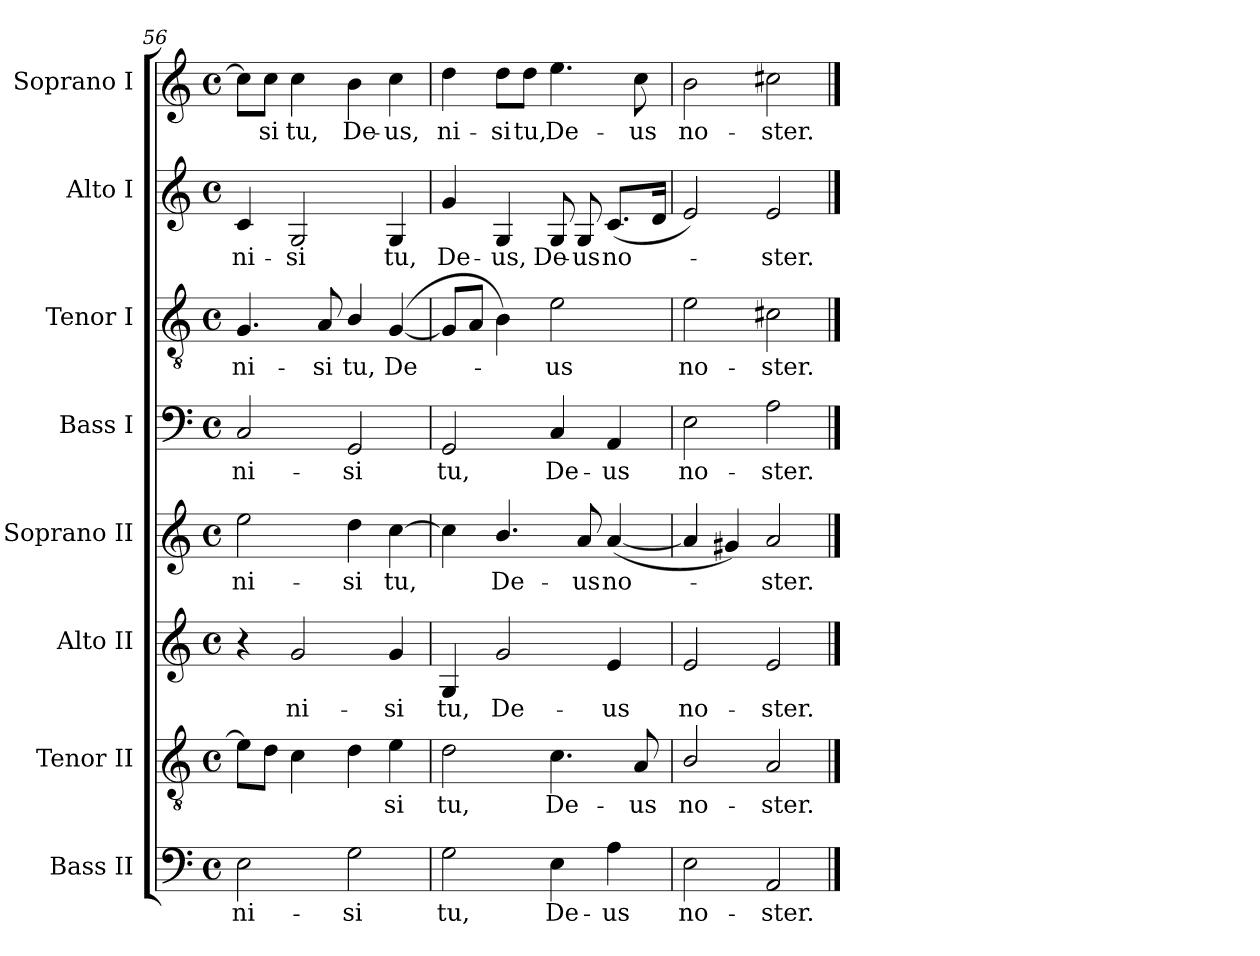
**kern	**text	**kern	**text	**kern	**text	**kern	**text	**kern	**text	**kern	**text	**kern	**text	**kern	**text
*part8	*part8	*part7	*part7	*part6	*part6	*part5	*part5	*part4	*part4	*part3	*part3	*part2	*part2	*part1	*part1
*staff8	*staff8	*staff7	*staff7	*staff6	*staff6	*staff5	*staff5	*staff4	*staff4	*staff3	*staff3	*staff2	*staff2	*staff1	*staff1
*I"Bass II	*	*I"Tenor II	*	*I"Alto II	*	*I"Soprano II	*	*I"Bass I	*	*I"Tenor I	*	*I"Alto I	*	*I"Soprano I	*
*I'B	*	*I'T	*	*I'A	*	*I'S	*	*I'B	*	*I'T	*	*I'A	*	*I'S	*
*clefF4	*	*clefGv2	*	*clefG2	*	*clefG2	*	*clefF4	*	*clefGv2	*	*clefG2	*	*clefG2	*
*k[]	*	*k[]	*	*k[]	*	*k[]	*	*k[]	*	*k[]	*	*k[]	*	*k[]	*
*C:	*	*C:	*	*C:	*	*C:	*	*C:	*	*C:	*	*C:	*	*C:	*
*M4/4	*	*M4/4	*	*M4/4	*	*M4/4	*	*M4/4	*	*M4/4	*	*M4/4	*	*M4/4	*
*met(c)	*	*met(c)	*	*met(c)	*	*met(c)	*	*met(c)	*	*met(c)	*	*met(c)	*	*met(c)	*
=56	=56	=56	=56	=56	=56	=56	=56	=56	=56	=56	=56	=56	=56	=56	=56
!	!LO:LY:b	!	!	!	!	!	!LO:LY:b	!	!LO:LY:b	!	!LO:LY:b	!	!LO:LY:b	!	!
2E	ni-	8eL]	.	4r	.	2ee	ni-	2C	ni-	4.G	ni-	4c	ni-	8cc\L]	.
!	!	!	!	!	!	!	!	!	!	!	!	!	!	!	!LO:LY:b
.	.	8dJ	.	.	.	.	.	.	.	.	.	.	.	8cc\J	si
!	!	!	!	!	!LO:LY:b	!	!	!	!	!	!	!	!LO:LY:b	!	!LO:LY:b
.	.	4c	.	2g	ni-	.	.	.	.	.	.	2G	-si	4cc	tu,
!	!	!	!	!	!	!	!	!	!	!	!LO:LY:b	!	!	!	!
.	.	.	.	.	.	.	.	.	.	8A	-si	.	.	.	.
!	!LO:LY:b	!	!	!	!	!	!LO:LY:b	!	!LO:LY:b	!	!LO:LY:b	!	!	!	!LO:LY:b
2G	-si	4d	.	.	.	4dd	-si	2GG	-si	4B/	tu,	.	.	4b	De-
!	!	!	!LO:LY:b	!	!LO:LY:b	!	!LO:LY:b	!	!	!	!LO:LY:b	!	!LO:LY:b	!	!LO:LY:b
.	.	4e	si	4g	-si	[4cc	tu,	.	.	(<[4G	De-	4G	tu,	4cc	-us,
=57	=57	=57	=57	=57	=57	=57	=57	=57	=57	=57	=57	=57	=57	=57	=57
!	!LO:LY:b	!	!LO:LY:b	!	!LO:LY:b	!	!	!	!LO:LY:b	!	!	!	!LO:LY:b	!	!LO:LY:b
2G	tu,	2d	tu,	4G	tu,	4cc]	.	2GG	tu,	8GL]	.	4g	De-	4dd	ni-
.	.	.	.	.	.	.	.	.	.	8AJ	.	.	.	.	.
!	!	!	!	!	!LO:LY:b	!	!LO:LY:b	!	!	!	!	!	!LO:LY:b	!	!LO:LY:b
.	.	.	.	2g	De-	4.b/	De-	.	.	4B)	.	4G	-us,	8dd\L	-si
!	!	!	!	!	!	!	!	!	!	!	!	!	!	!	!LO:LY:b
.	.	.	.	.	.	.	.	.	.	.	.	.	.	8dd\J	tu,
!	!LO:LY:b	!	!LO:LY:b	!	!	!	!	!	!LO:LY:b	!	!LO:LY:b	!	!LO:LY:b	!	!LO:LY:b
4E	De-	4.c	De-	.	.	.	.	4C	De-	2e	us	8G	De-	4.ee	De-
!	!	!	!	!	!	!	!LO:LY:b	!	!	!	!	!	!LO:LY:b	!	!
.	.	.	.	.	.	8a	-us	.	.	.	.	8G	-us	.	.
!	!LO:LY:b	!	!	!	!LO:LY:b	!	!LO:LY:b	!	!LO:LY:b	!	!	!	!LO:LY:b	!	!
4A	-us	.	.	4e	-us	(<[4a	no-	4AA	-us	.	.	(<8.cL	no-	.	.
!	!	!	!LO:LY:b	!	!	!	!	!	!	!	!	!	!	!	!LO:LY:b
.	.	8A	-us	.	.	.	.	.	.	.	.	.	.	8cc	-us
.	.	.	.	.	.	.	.	.	.	.	.	16dJ	.	.	.
=58	=58	=58	=58	=58	=58	=58	=58	=58	=58	=58	=58	=58	=58	=58	=58
!	!LO:LY:b	!	!LO:LY:b	!	!LO:LY:b	!	!	!	!LO:LY:b	!	!LO:LY:b	!	!	!	!LO:LY:b
2E	no-	2B/	no-	2e	no-	4a]	.	2E	no-	2e	no-	2e)	.	2b	no-
.	.	.	.	.	.	4g#X)	.	.	.	.	.	.	.	.	.
!	!LO:LY:b	!	!LO:LY:b	!	!LO:LY:b	!	!LO:LY:b	!	!LO:LY:b	!	!LO:LY:b	!	!LO:LY:b	!	!LO:LY:b
2AA	-ster.	2A	-ster.	2e	-ster.	2a	ster.	2A	-ster.	2c#X	-ster.	2e	ster.	2cc#X	-ster.
==	==	==	==	==	==	==	==	==	==	==	==	==	==	==	==
*-	*-	*-	*-	*-	*-	*-	*-	*-	*-	*-	*-	*-	*-	*-	*-
